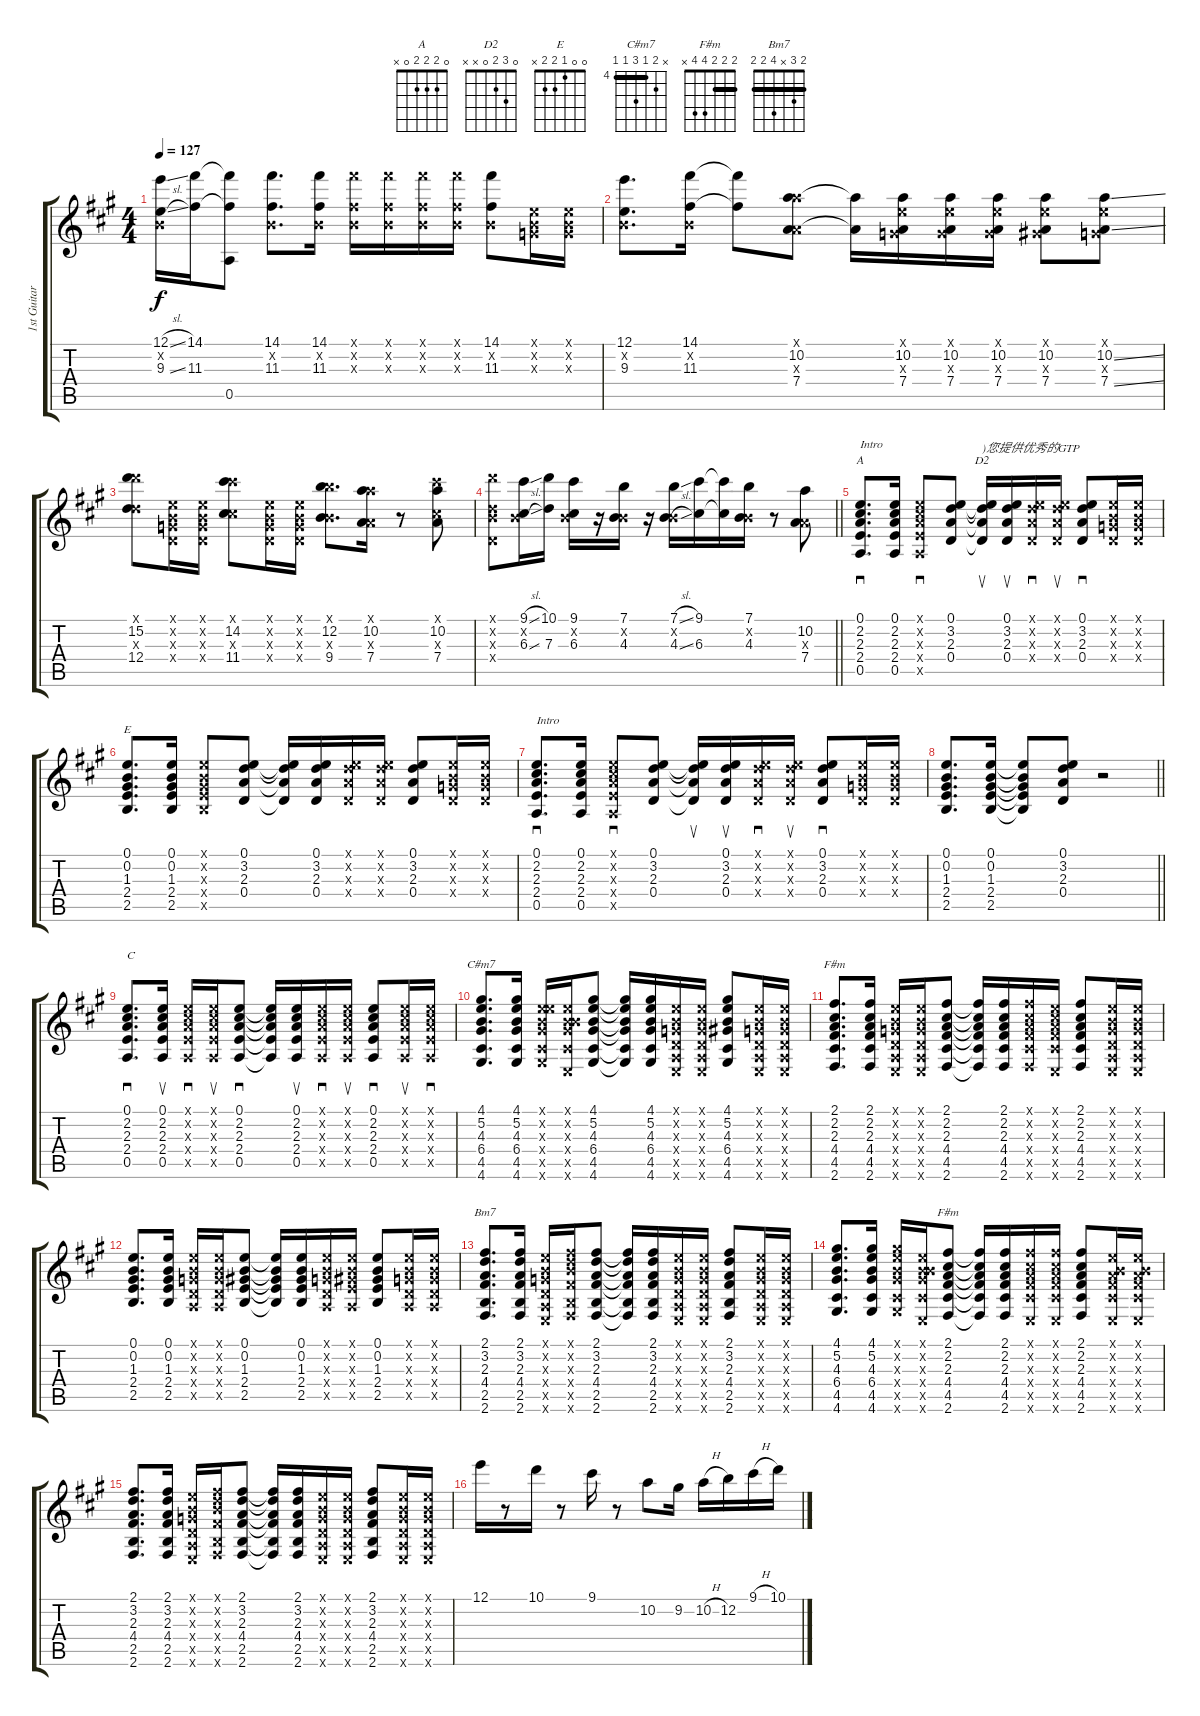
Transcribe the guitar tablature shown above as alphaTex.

\track ("1st Guitar" "1st Guitar") {instrument acousticguitarsteel}
\staff {score tabs}
\tuning (E4 B3 G3 D3 A2 E2) {hide}
\chord ("A" 0 2 2 2 0 x)
\chord ("D2" 0 3 2 0 x x)
\chord ("E" 0 0 1 2 2 x)
\chord ("C#m7" x 5 4 6 4 4) {firstfret 4 barre 4}
\chord ("F#m" x 2 2 4 4 2) {barre 2}
\chord ("Bm7" 2 3 x 4 2 2) {barre 2}
\chord ("F#m" 2 2 2 4 4 x) {barre 2}
\ts (4 4)
\tempo 127
\clef g2
\ks a
(12.1{sl} 0.2{x} 9.3{sl}).16{dy f} (14.1 11.3).16 (14.1{t} 11.3{t} 0.5).8 (14.1 0.2{x} 11.3).8{d} (14.1 0.2{x} 11.3).16 (14.1{x} 0.2{x} 11.3{x}).16 (14.1{x} 0.2{x} 11.3{x}).16 (14.1{x} 0.2{x} 11.3{x}).16 (14.1{x} 0.2{x} 11.3{x}).16 (14.1 0.2{x} 11.3).8 (0.1{x} 0.2{x} 0.3{x}).16 (0.1{x} 0.2{x} 0.3{x}).16 |
(12.1 0.2{x} 9.3).8{d} (14.1 0.2{x} 11.3).16 (14.1{t} 11.3{t}).8 (5.1{x} 10.2 2.3{x} 7.4).8 (10.2{t} 7.4{t}).16 (0.1{x} 10.2 0.3{x} 7.4).16 (0.1{x} 10.2 0.3{x} 7.4).16 (0.1{x} 10.2 0.3{x} 7.4).16 (0.1{x} 10.2 1.3{x} 7.4).8 (0.1{x} 10.2{ss} 0.3{x} 7.4{ss}).8 |
(10.1{x} 15.2 7.3{x} 12.4).8 (0.1{x} 0.2{x} 0.3{x} 0.4{x}).16 (0.1{x} 0.2{x} 0.3{x} 0.4{x}).16 (9.1{x} 14.2 6.3{x} 11.4).8 (0.1{x} 0.2{x} 0.3{x} 0.4{x}).16 (0.1{x} 0.2{x} 0.3{x} 0.4{x}).16 (7.1{x} 12.2 4.3{x} 9.4).8{d} (5.1{x} 10.2 2.3{x} 7.4).16 r.8 (9.1{x} 10.2 6.3{x} 7.4).8 |
\barLineRight lightlight
(10.1{x} 0.2{x} 7.3{x} 0.4{x}).8 (9.1{sl} 0.2{x} 6.3{sl}).16 (10.1 7.3).16 (9.1 0.2{x} 6.3).16 r.16 (7.1 0.2{x} 4.3).16 r.16 (7.1{sl} 0.2{x} 4.3{sl}).16 (9.1 6.3).16 (9.1{t} 6.3{t}).16 (7.1 0.2{x} 4.3).16 r.8 (10.2 2.3{x} 7.4).8 |
(0.1 2.2 2.3 2.4 0.5).8{d sd ch "A" txt "Intro" volume 13} (0.1 2.2 2.3 2.4 0.5).16 (0.1{x} 2.2{x} 2.3{x} 2.4{x} 0.5{x}).8{sd} (0.1 3.2 2.3 0.4).8 (0.1{t} 3.2{t} 2.3{t} 0.4{t}).16{su ch "D2" txt ")您提供优秀的GTP"} (0.1 3.2 2.3 0.4).16{su} (0.1{x} 3.2{x} 2.3{x} 0.4{x}).16{sd} (0.1{x} 3.2{x} 2.3{x} 0.4{x}).16{su} (0.1 3.2 2.3 0.4).8{sd} (0.1{x} 0.2{x} 0.3{x} 0.4{x}).16 (0.1{x} 0.2{x} 0.3{x} 0.4{x}).16 |
(0.1 0.2 1.3 2.4 2.5).8{d ch "E"} (0.1 0.2 1.3 2.4 2.5).16 (0.1{x} 0.2{x} 1.3{x} 2.4{x} 2.5{x}).8 (0.1 3.2 2.3 0.4).8 (0.1{t} 3.2{t} 2.3{t} 0.4{t}).16 (0.1 3.2 2.3 0.4).16 (0.1{x} 3.2{x} 2.3{x} 0.4{x}).16 (0.1{x} 3.2{x} 2.3{x} 0.4{x}).16 (0.1 3.2 2.3 0.4).8 (0.1{x} 0.2{x} 0.3{x} 0.4{x}).16 (0.1{x} 0.2{x} 0.3{x} 0.4{x}).16 |
(0.1 2.2 2.3 2.4 0.5).8{d sd txt "Intro" volume 13} (0.1 2.2 2.3 2.4 0.5).16 (0.1{x} 2.2{x} 2.3{x} 2.4{x} 0.5{x}).8{sd} (0.1 3.2 2.3 0.4).8 (0.1{t} 3.2{t} 2.3{t} 0.4{t}).16{su} (0.1 3.2 2.3 0.4).16{su} (0.1{x} 3.2{x} 2.3{x} 0.4{x}).16{sd} (0.1{x} 3.2{x} 2.3{x} 0.4{x}).16{su} (0.1 3.2 2.3 0.4).8{sd} (0.1{x} 0.2{x} 0.3{x} 0.4{x}).16 (0.1{x} 0.2{x} 0.3{x} 0.4{x}).16 |
\barLineRight lightlight
(0.1 0.2 1.3 2.4 2.5).8{d} (0.1 0.2 1.3 2.4 2.5).16 (0.1{t} 0.2{t} 1.3{t} 2.4{t} 2.5{t}).8 (0.1 3.2 2.3 0.4).8 r.2{volume 13} |
(0.1 2.2 2.3 2.4 0.5).8{d sd txt "C"} (0.1 2.2 2.3 2.4 0.5).16{su} (0.1{x} 2.2{x} 2.3{x} 2.4{x} 0.5{x}).16{sd} (0.1{x} 2.2{x} 2.3{x} 2.4{x} 0.5{x}).16{su} (0.1 2.2 2.3 2.4 0.5).8{sd} (0.1{t} 2.2{t} 2.3{t} 2.4{t} 0.5{t}).16 (0.1 2.2 2.3 2.4 0.5).16{su} (0.1{x} 2.2{x} 2.3{x} 2.4{x} 0.5{x}).16{sd} (0.1{x} 2.2{x} 2.3{x} 2.4{x} 0.5{x}).16{su} (0.1 2.2 2.3 2.4 0.5).8{sd} (0.1{x} 2.2{x} 2.3{x} 2.4{x} 0.5{x}).16{su} (0.1{x} 2.2{x} 2.3{x} 2.4{x} 0.5{x}).16{sd} |
(4.1 5.2 4.3 6.4 4.5 4.6).8{d ch "C#m7"} (4.1 5.2 4.3 6.4 4.5 4.6).16 (0.1{x} 5.2{x} 4.3{x} 6.4{x} 4.5{x} 4.6{x}).16 (0.1{x} 0.2{x} 4.3{x} 6.4{x} 4.5{x} 0.6{x}).16 (4.1 5.2 4.3 6.4 4.5 4.6).8 (4.1{t} 5.2{t} 4.3{t} 6.4{t} 4.5{t} 4.6{t}).16 (4.1 5.2 4.3 6.4 4.5 4.6).16 (0.1{x} 0.2{x} 0.3{x} 0.4{x} 0.5{x} 0.6{x}).16 (0.1{x} 0.2{x} 0.3{x} 0.4{x} 0.5{x} 0.6{x}).16 (4.1 5.2 4.3 6.4 4.5 4.6).8 (0.1{x} 0.2{x} 0.3{x} 0.4{x} 0.5{x} 0.6{x}).16 (0.1{x} 0.2{x} 0.3{x} 0.4{x} 0.5{x} 0.6{x}).16 |
(2.1 2.2 2.3 4.4 4.5 2.6).8{d ch "F#m"} (2.1 2.2 2.3 4.4 4.5 2.6).16 (0.1{x} 0.2{x} 0.3{x} 0.4{x} 0.5{x} 0.6{x}).16 (0.1{x} 0.2{x} 0.3{x} 0.4{x} 0.5{x} 0.6{x}).16 (2.1 2.2 2.3 4.4 4.5 2.6).8 (2.1{t} 2.2{t} 2.3{t} 4.4{t} 4.5{t} 2.6{t}).16 (2.1 2.2 2.3 4.4 4.5 2.6).16 (2.1{x} 2.2{x} 2.3{x} 4.4{x} 4.5{x} 2.6{x}).16 (0.1{x} 2.2{x} 2.3{x} 4.4{x} 4.5{x} 0.6{x}).16 (2.1 2.2 2.3 4.4 4.5 2.6).8 (0.1{x} 0.2{x} 0.3{x} 0.4{x} 0.5{x} 0.6{x}).16 (0.1{x} 0.2{x} 0.3{x} 0.4{x} 0.5{x} 0.6{x}).16 |
(0.1 0.2 1.3 2.4 2.5).8{d} (0.1 0.2 1.3 2.4 2.5).16 (0.1{x} 0.2{x} 0.3{x} 0.4{x} 0.5{x}).16 (0.1{x} 0.2{x} 0.3{x} 0.4{x} 0.5{x}).16 (0.1 0.2 1.3 2.4 2.5).8 (0.1{t} 0.2{t} 1.3{t} 2.4{t} 2.5{t}).16 (0.1 0.2 1.3 2.4 2.5).16 (0.1{x} 0.2{x} 0.3{x} 0.4{x} 0.5{x}).16 (0.1{x} 0.2{x} 1.3{x} 2.4{x} 0.5{x}).16 (0.1 0.2 1.3 2.4 2.5).8 (0.1{x} 0.2{x} 0.3{x} 0.4{x} 0.5{x}).16 (0.1{x} 0.2{x} 0.3{x} 0.4{x} 0.5{x}).16 |
(2.1 3.2 2.3 4.4 2.5 2.6).8{d ch "Bm7"} (2.1 3.2 2.3 4.4 2.5 2.6).16 (0.1{x} 0.2{x} 0.3{x} 0.4{x} 0.5{x} 0.6{x}).16 (2.1{x} 3.2{x} 4.3{x} 4.4{x} 2.5{x} 2.6{x}).16 (2.1 3.2 2.3 4.4 2.5 2.6).8 (2.1{t} 3.2{t} 2.3{t} 4.4{t} 2.5{t} 2.6{t}).16 (2.1 3.2 2.3 4.4 2.5 2.6).16 (0.1{x} 0.2{x} 0.3{x} 0.4{x} 0.5{x} 0.6{x}).16 (0.1{x} 0.2{x} 0.3{x} 0.4{x} 0.5{x} 0.6{x}).16 (2.1 3.2 2.3 4.4 2.5 2.6).8 (0.1{x} 0.2{x} 0.3{x} 0.4{x} 0.5{x} 0.6{x}).16 (0.1{x} 0.2{x} 0.3{x} 0.4{x} 0.5{x} 0.6{x}).16 |
(4.1 5.2 4.3 6.4 4.5 4.6).8{d} (4.1 5.2 4.3 6.4 4.5 4.6).16 (4.1{x} 5.2{x} 4.3{x} 6.4{x} 4.5{x} 4.6{x}).16 (0.1{x} 0.2{x} 4.3{x} 6.4{x} 4.5{x} 0.6{x}).16 (2.1 2.2 2.3 4.4 4.5 2.6).8{ch "F#m"} (2.1{t} 2.2{t} 2.3{t} 4.4{t} 4.5{t} 2.6{t}).16 (2.1 2.2 2.3 4.4 4.5 2.6).16 (2.1{x} 2.2{x} 2.3{x} 4.4{x} 4.5{x} 0.6{x}).16 (2.1{x} 2.2{x} 2.3{x} 4.4{x} 4.5{x} 0.6{x}).16 (2.1 2.2 2.3 4.4 4.5 2.6).8 (0.1{x} 0.2{x} 2.3{x} 4.4{x} 4.5{x} 0.6{x}).16 (0.1{x} 0.2{x} 2.3{x} 4.4{x} 4.5{x} 0.6{x}).16 |
(2.1 3.2 2.3 4.4 2.5 2.6).8{d} (2.1 3.2 2.3 4.4 2.5 2.6).16 (0.1{x} 0.2{x} 0.3{x} 0.4{x} 0.5{x} 0.6{x}).16 (2.1{x} 3.2{x} 4.3{x} 4.4{x} 2.5{x} 2.6{x}).16 (2.1 3.2 2.3 4.4 2.5 2.6).8 (2.1{t} 3.2{t} 2.3{t} 4.4{t} 2.5{t} 2.6{t}).16 (2.1 3.2 2.3 4.4 2.5 2.6).16 (0.1{x} 0.2{x} 0.3{x} 0.4{x} 0.5{x} 0.6{x}).16 (0.1{x} 0.2{x} 0.3{x} 0.4{x} 0.5{x} 0.6{x}).16 (2.1 3.2 2.3 4.4 2.5 2.6).8 (0.1{x} 0.2{x} 0.3{x} 0.4{x} 0.5{x} 0.6{x}).16 (0.1{x} 0.2{x} 0.3{x} 0.4{x} 0.5{x} 0.6{x}).16 |
12.1.16 r.8 10.1.16 r.8 9.1.16 r.8 10.2.8 9.2.16 10.2{h}.16 12.2.16 9.1{h}.16 10.1.16
